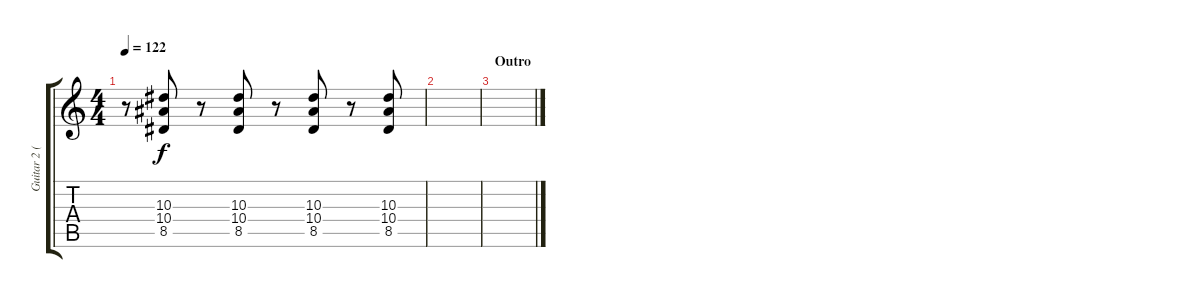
\track ("Guitar 2 (w/ Wah-Wah)" "Guitar 2 (") {instrument distortionguitar}
\staff {score tabs}
\tuning (D4 A3 F3 C3 G2 C2) {hide}
\ts (4 4)
\tempo 122
\clef g2
\ks c
r.8{dy f} (10.3 10.4 8.5).8 r.8 (10.3 10.4 8.5).8 r.8 (10.3 10.4 8.5).8 r.8 (10.3 10.4 8.5).8 |
|
\section ("" "Outro")
